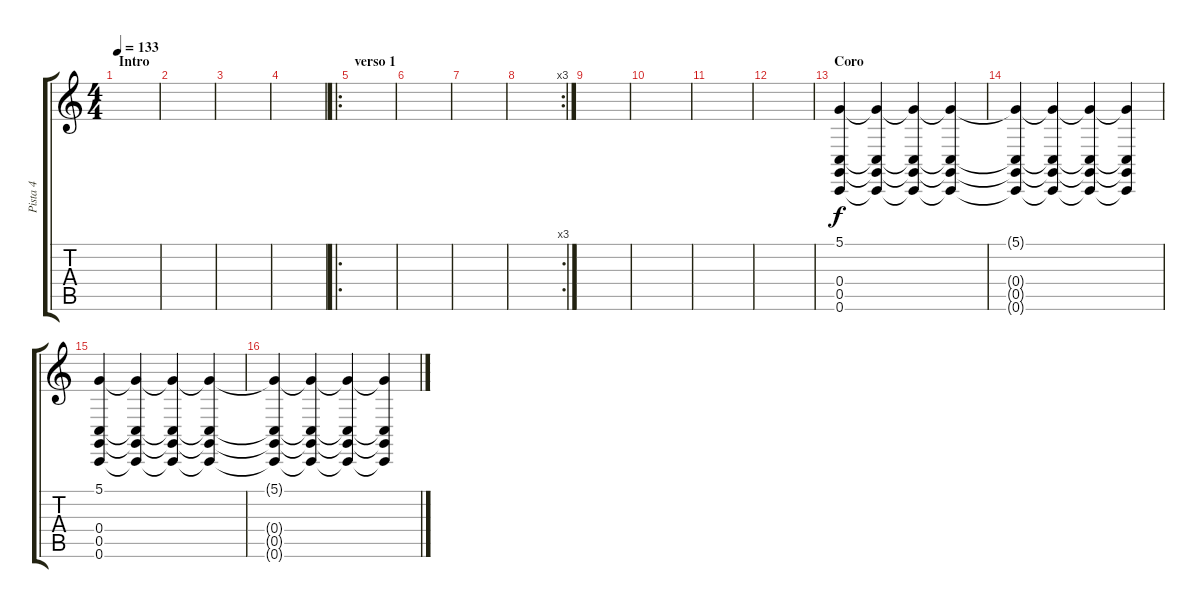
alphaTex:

\track ("Pista 4" "Pista 4") {instrument churchorgan}
\staff {score tabs}
\tuning (D4 A3 F3 C3 G2 C2) {hide}
\ts (4 4)
\section ("" "Intro")
\tempo 133
\clef g2
\ks c
|
|
|
|
\ro
\section ("" "verso 1")
|
|
|
\rc 3
|
|
|
|
|
\section ("" "Coro")
(5.1 0.4 0.5 0.6).4 (5.1{t} 0.4{t} 0.5{t} 0.6{t}).4{dy f} (5.1{t} 0.4{t} 0.5{t} 0.6{t}).4 (5.1{t} 0.4{t} 0.5{t} 0.6{t}).4 |
(5.1{t} 0.4{t} 0.5{t} 0.6{t}).4 (5.1{t} 0.4{t} 0.5{t} 0.6{t}).4 (5.1{t} 0.4{t} 0.5{t} 0.6{t}).4 (5.1{t} 0.4{t} 0.5{t} 0.6{t}).4 |
(5.1 0.4 0.5 0.6).4 (5.1{t} 0.4{t} 0.5{t} 0.6{t}).4 (5.1{t} 0.4{t} 0.5{t} 0.6{t}).4 (5.1{t} 0.4{t} 0.5{t} 0.6{t}).4 |
(5.1{t} 0.4{t} 0.5{t} 0.6{t}).4 (5.1{t} 0.4{t} 0.5{t} 0.6{t}).4 (5.1{t} 0.4{t} 0.5{t} 0.6{t}).4 (5.1{t} 0.4{t} 0.5{t} 0.6{t}).4
